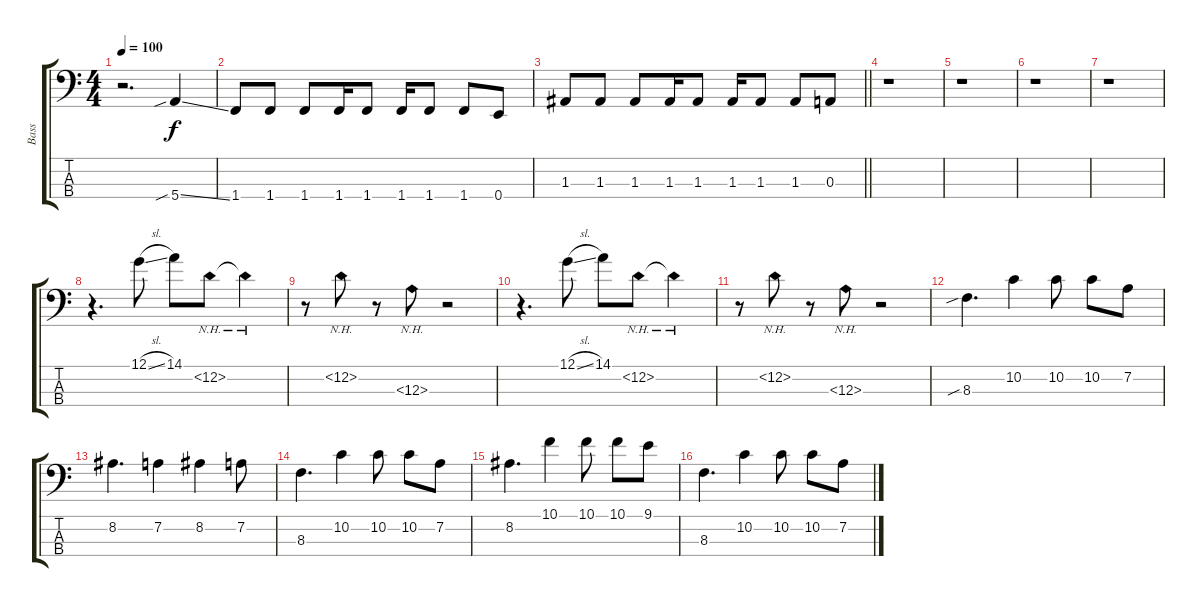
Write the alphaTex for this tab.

\track ("Bass" "Bass") {instrument electricbassfinger}
\staff {score tabs}
\tuning (G2 D2 A1 E1) {hide}
\ts (4 4)
\tempo 100
\clef f4
\ks c
r.2{d dy f instrument electricbassfinger} 5.4{sib ss}.4 |
1.4.8 1.4.8 1.4.8 1.4.16 1.4.8 1.4.16 1.4.8 1.4.8 0.4.8 |
\barLineRight lightlight
1.3.8 1.3.8 1.3.8 1.3.16 1.3.8 1.3.16 1.3.8 1.3.8 0.3.8 |
r.1 |
r.1 |
r.1 |
r.1 |
r.4{d} 12.1{sl}.8 14.1.8 12.2{nh}.8 12.2{nh t}.4 |
r.8 12.2{nh}.8 r.8 12.3{nh}.8 r.2 |
r.4{d} 12.1{sl}.8 14.1.8 12.2{nh}.8 12.2{nh t}.4 |
r.8 12.2{nh}.8 r.8 12.3{nh}.8 r.2 |
8.3{sib}.4{d} 10.2.4 10.2.8 10.2.8 7.2.8 |
8.2.4{d} 7.2.4 8.2.4 7.2.8 |
8.3.4{d} 10.2.4 10.2.8 10.2.8 7.2.8 |
8.2.4{d} 10.1.4 10.1.8 10.1.8 9.1.8 |
8.3.4{d} 10.2.4 10.2.8 10.2.8 7.2.8
